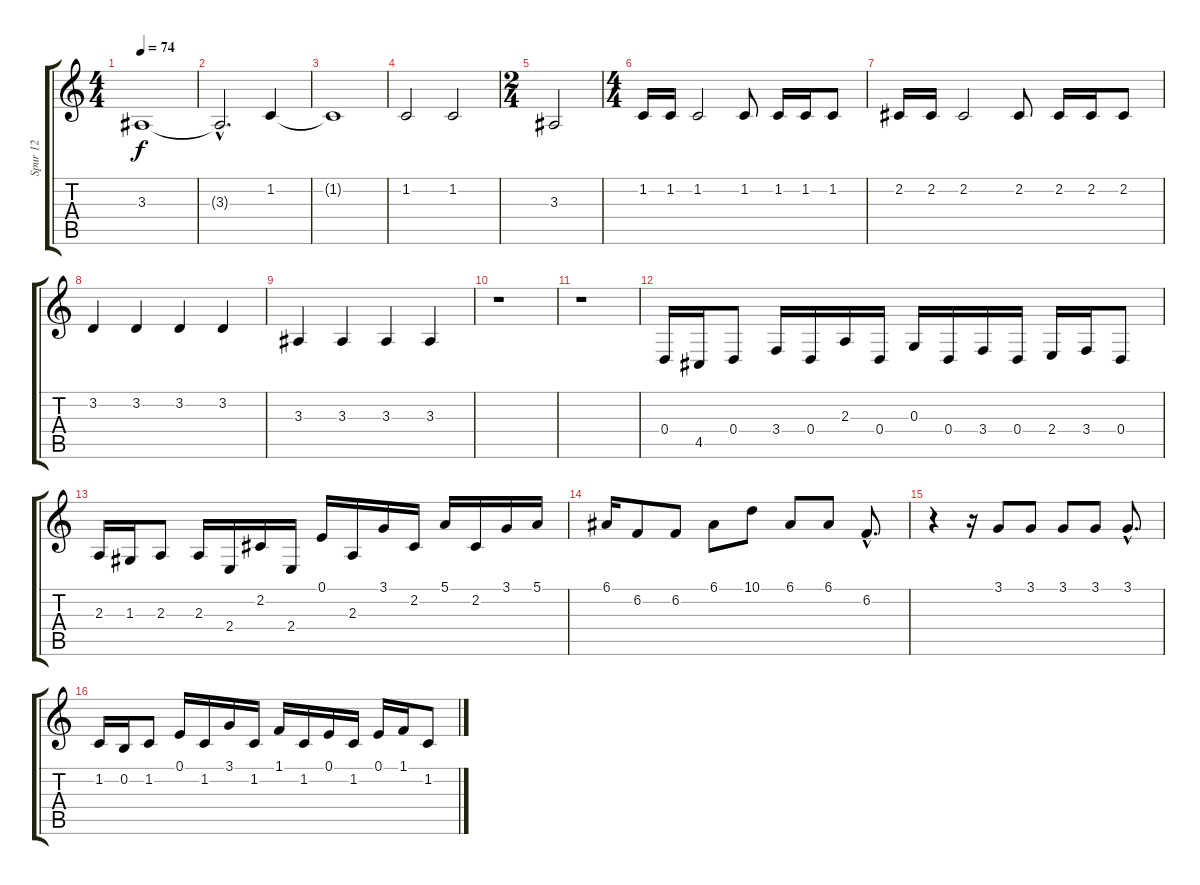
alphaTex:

\track ("Spur 12" "Spur 12") {instrument viola}
\staff {score tabs}
\tuning (E4 B3 G3 D3 A2 E2) {hide}
\ts (4 4)
\tempo 74
\clef g2
\ks c
3.3.1{dy f} |
3.3{hac t}.2{d} 1.2.4 |
1.2{t}.1 |
1.2.2 1.2.2 |
\ts (2 4)
3.3.2 |
\ts (4 4)
1.2.16 1.2.16 1.2.2 1.2.8 1.2.16 1.2.16 1.2.8 |
2.2.16 2.2.16 2.2.2 2.2.8 2.2.16 2.2.16 2.2.8 |
3.2.4 3.2.4 3.2.4 3.2.4 |
3.3.4 3.3.4 3.3.4 3.3.4 |
r.1 |
r.1 |
0.4.16 4.5.16 0.4.8 3.4.16 0.4.16 2.3.16 0.4.16 0.3.16 0.4.16 3.4.16 0.4.16 2.4.16 3.4.16 0.4.8 |
2.3.16 1.3.16 2.3.8 2.3.16 2.4.16 2.2.16 2.4.16 0.1.16 2.3.16 3.1.16 2.2.16 5.1.16 2.2.16 3.1.16 5.1.16 |
6.1.16 6.2.8 6.2.8 6.1.8 10.1.8 6.1.8 6.1.8 6.2{hac}.8{d} |
r.4 r.16 3.1.8 3.1.8 3.1.8 3.1.8 3.1{hac}.8{d} |
1.2.16 0.2.16 1.2.8 0.1.16 1.2.16 3.1.16 1.2.16 1.1.16 1.2.16 0.1.16 1.2.16 0.1.16 1.1.16 1.2.8
